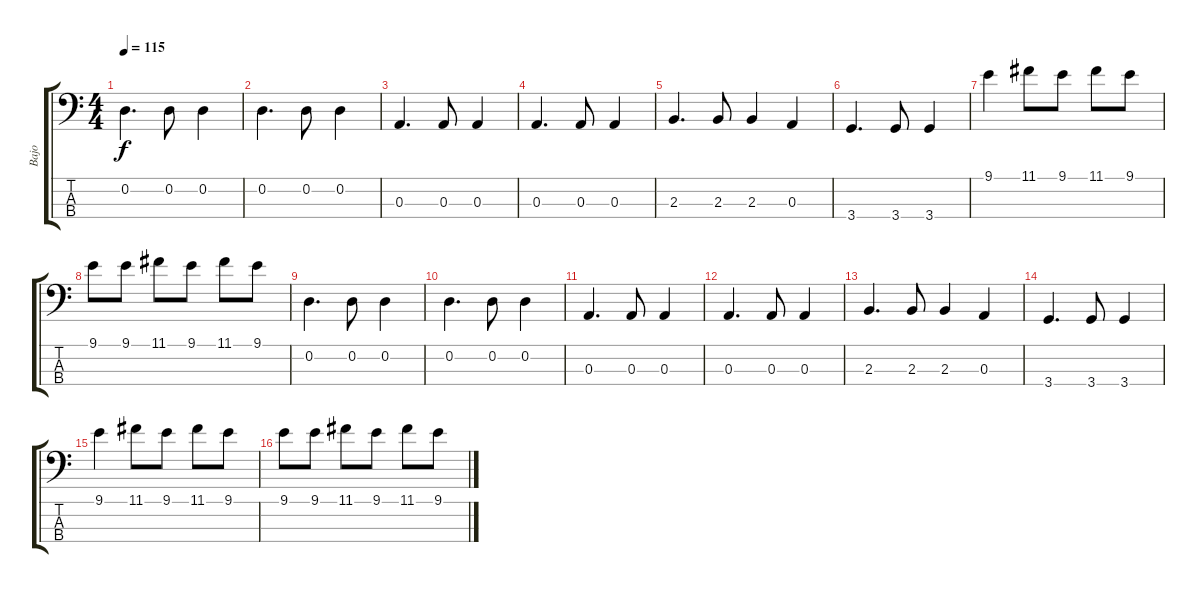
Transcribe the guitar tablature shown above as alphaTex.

\track ("Bajo" "Bajo") {instrument electricbassfinger}
\staff {score tabs}
\tuning (G2 D2 A1 E1) {hide}
\ts (4 4)
\tempo 115
\clef f4
\ks c
0.2.4{d dy f} 0.2.8 0.2.4 |
0.2.4{d} 0.2.8 0.2.4 |
0.3.4{d} 0.3.8 0.3.4 |
0.3.4{d} 0.3.8 0.3.4 |
2.3.4{d} 2.3.8 2.3.4 0.3.4 |
3.4.4{d} 3.4.8 3.4.4 |
9.1.4 11.1.8 9.1.8 11.1.8 9.1.8 |
9.1.8 9.1.8 11.1.8 9.1.8 11.1.8 9.1.8 |
0.2.4{d} 0.2.8 0.2.4 |
0.2.4{d} 0.2.8 0.2.4 |
0.3.4{d} 0.3.8 0.3.4 |
0.3.4{d} 0.3.8 0.3.4 |
2.3.4{d} 2.3.8 2.3.4 0.3.4 |
3.4.4{d} 3.4.8 3.4.4 |
9.1.4 11.1.8 9.1.8 11.1.8 9.1.8 |
9.1.8 9.1.8 11.1.8 9.1.8 11.1.8 9.1.8
